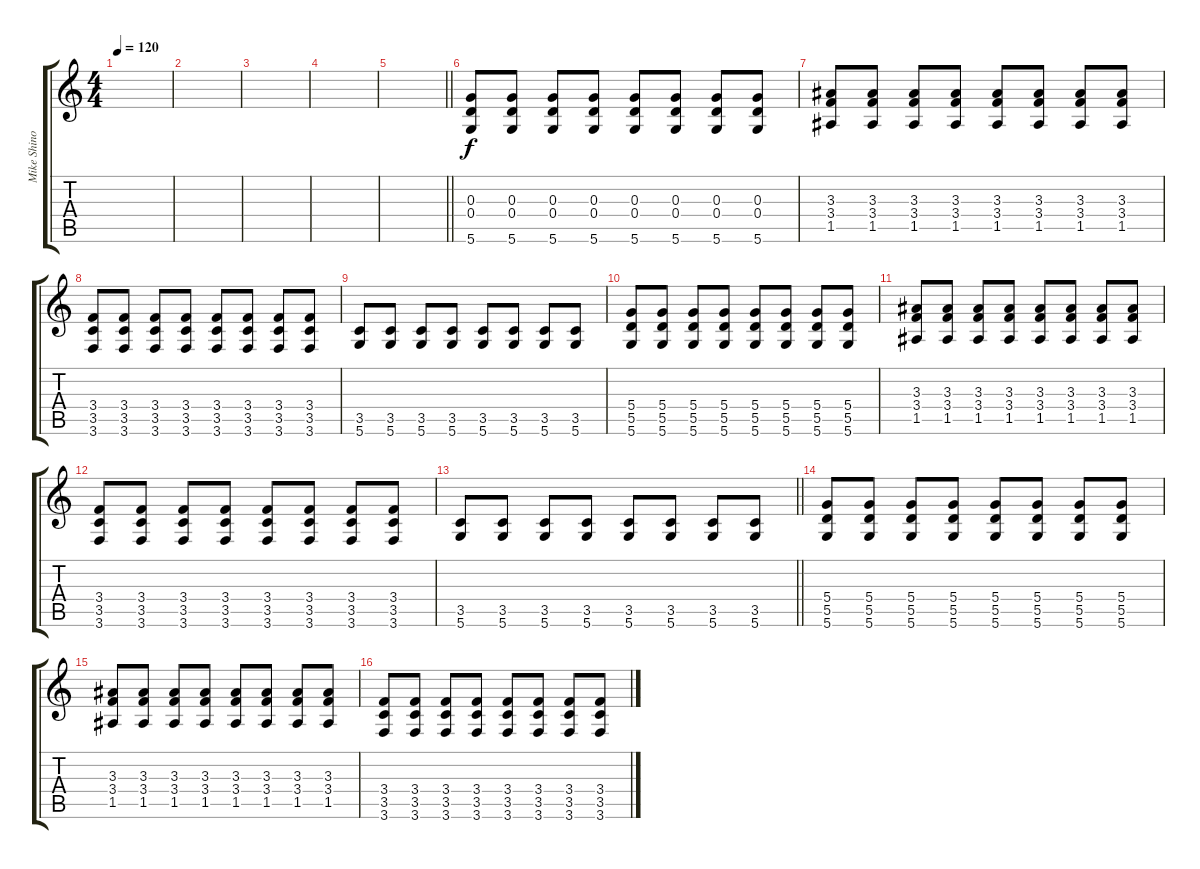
\track ("Mike Shinoda [Gtr.1]" "Mike Shino") {instrument overdrivenguitar}
\staff {score tabs}
\tuning (E4 B3 G3 D3 A2 D2) {hide}
\ts (4 4)
\tempo 120
\clef g2
\ks c
|
|
|
|
\barLineRight lightlight
|
(0.3 0.4 5.6).8 (0.3 0.4 5.6).8 (0.3 0.4 5.6).8 (0.3 0.4 5.6).8 (0.3 0.4 5.6).8 (0.3 0.4 5.6).8 (0.3 0.4 5.6).8 (0.3 0.4 5.6).8 |
(3.3 3.4 1.5).8 (3.3 3.4 1.5).8 (3.3 3.4 1.5).8 (3.3 3.4 1.5).8 (3.3 3.4 1.5).8 (3.3 3.4 1.5).8 (3.3 3.4 1.5).8 (3.3 3.4 1.5).8 |
(3.4 3.5 3.6).8 (3.4 3.5 3.6).8 (3.4 3.5 3.6).8 (3.4 3.5 3.6).8 (3.4 3.5 3.6).8 (3.4 3.5 3.6).8 (3.4 3.5 3.6).8 (3.4 3.5 3.6).8 |
(3.5 5.6).8 (3.5 5.6).8 (3.5 5.6).8 (3.5 5.6).8 (3.5 5.6).8 (3.5 5.6).8 (3.5 5.6).8 (3.5 5.6).8 |
(5.4 5.5 5.6).8 (5.4 5.5 5.6).8 (5.4 5.5 5.6).8 (5.4 5.5 5.6).8 (5.4 5.5 5.6).8 (5.4 5.5 5.6).8 (5.4 5.5 5.6).8 (5.4 5.5 5.6).8 |
(3.3 3.4 1.5).8 (3.3 3.4 1.5).8 (3.3 3.4 1.5).8 (3.3 3.4 1.5).8 (3.3 3.4 1.5).8 (3.3 3.4 1.5).8 (3.3 3.4 1.5).8 (3.3 3.4 1.5).8 |
(3.4 3.5 3.6).8 (3.4 3.5 3.6).8 (3.4 3.5 3.6).8 (3.4 3.5 3.6).8 (3.4 3.5 3.6).8 (3.4 3.5 3.6).8 (3.4 3.5 3.6).8 (3.4 3.5 3.6).8 |
\barLineRight lightlight
(3.5 5.6).8 (3.5 5.6).8 (3.5 5.6).8 (3.5 5.6).8 (3.5 5.6).8 (3.5 5.6).8 (3.5 5.6).8 (3.5 5.6).8 |
(5.4 5.5 5.6).8 (5.4 5.5 5.6).8 (5.4 5.5 5.6).8 (5.4 5.5 5.6).8 (5.4 5.5 5.6).8 (5.4 5.5 5.6).8 (5.4 5.5 5.6).8 (5.4 5.5 5.6).8 |
(3.3 3.4 1.5).8 (3.3 3.4 1.5).8 (3.3 3.4 1.5).8 (3.3 3.4 1.5).8 (3.3 3.4 1.5).8 (3.3 3.4 1.5).8 (3.3 3.4 1.5).8 (3.3 3.4 1.5).8 |
(3.4 3.5 3.6).8 (3.4 3.5 3.6).8 (3.4 3.5 3.6).8 (3.4 3.5 3.6).8 (3.4 3.5 3.6).8 (3.4 3.5 3.6).8 (3.4 3.5 3.6).8 (3.4 3.5 3.6).8
